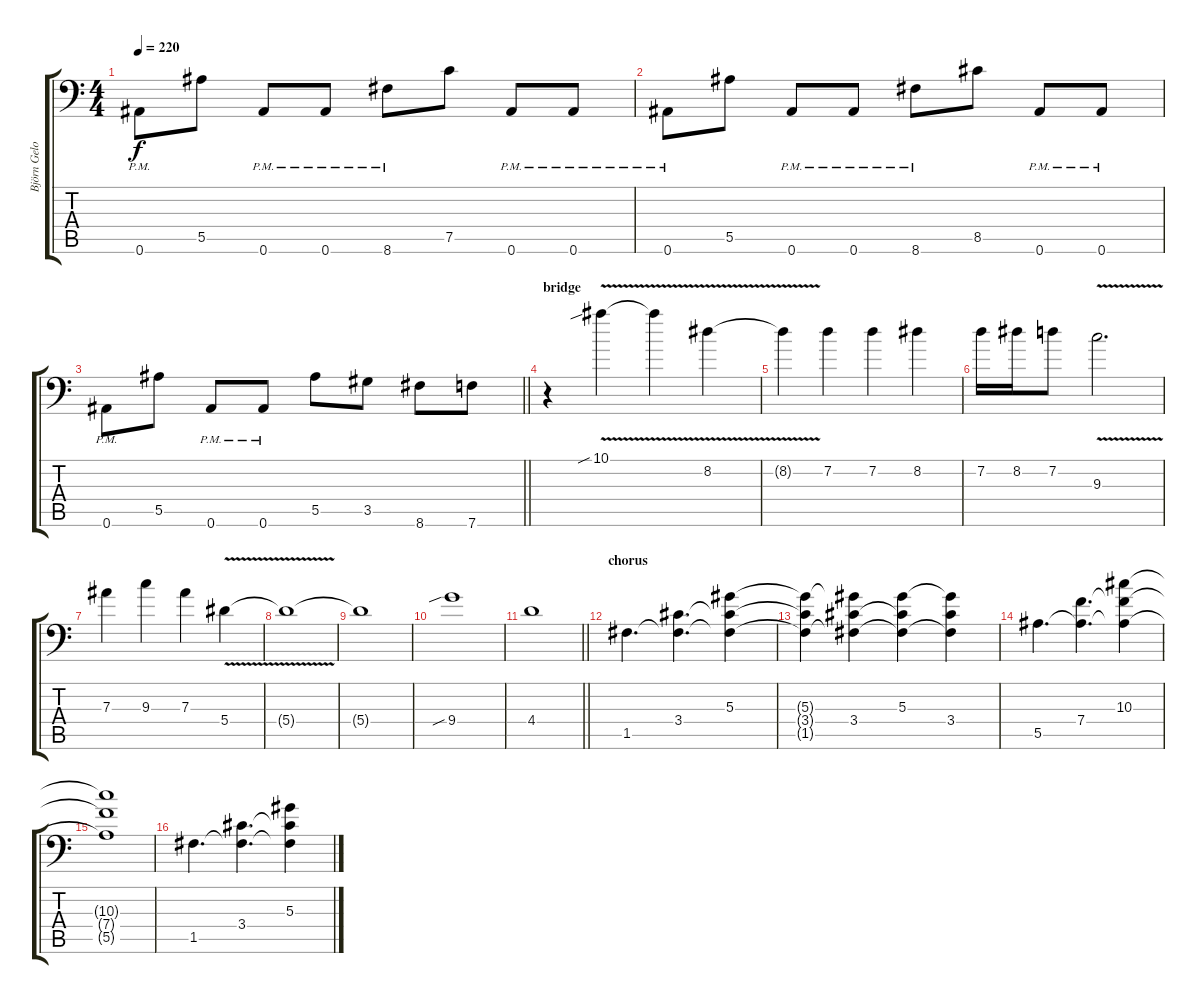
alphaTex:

\track ("Björn Gelotte" "Björn Gelo") {instrument distortionguitar}
\staff {score tabs}
\tuning (C4 G3 Eb3 Bb2 F2 Bb1) {hide}
\ts (4 4)
\tempo 220
\clef f4
\ks c
0.6{pm}.8{dy f} 5.5.8 0.6{pm}.8 0.6{pm}.8 8.6{pm}.8 7.5.8 0.6{pm}.8 0.6{pm}.8 |
0.6{pm}.8 5.5.8 0.6{pm}.8 0.6{pm}.8 8.6{pm}.8 8.5.8 0.6{pm}.8 0.6{pm}.8 |
\barLineRight lightlight
0.6{pm}.8 5.5.8 0.6{pm}.8 0.6{pm}.8 5.5.8 3.5.8 8.6.8 7.6.8 |
\section ("" "bridge")
r.4{balance 8 instrument electricguitarclean} 10.1{v sib}.4 10.1{t}.4 8.2{v}.4 |
8.2{t}.4 7.2.4 7.2.4 8.2.4 |
7.2.16 8.2.16 7.2.8 9.3{v}.2{d} |
7.3.4 9.3.4 7.3.4 5.4{v}.4 |
5.4{t}.1 |
5.4{t}.1{instrument distortionguitar} |
9.4{sib}.1 |
\barLineRight lightlight
4.4.1 |
\section ("" "chorus")
1.5.4{d} (3.4 1.5{t}).4{d} (5.3 3.4{t} 1.5{t}).4 |
(5.3{t} 3.4{t} 1.5{t}).4 (5.3{t} 3.4 1.5{t}).4 (5.3 3.4{t} 1.5{t}).4 (5.3{t} 3.4 1.5{t}).4 |
5.5.4{d} (7.4 5.5{t}).4{d} (10.3 7.4{t} 5.5{t}).4 |
(10.3{t} 7.4{t} 5.5{t}).1 |
1.5.4{d} (3.4 1.5{t}).4{d} (5.3 3.4{t} 1.5{t}).4
